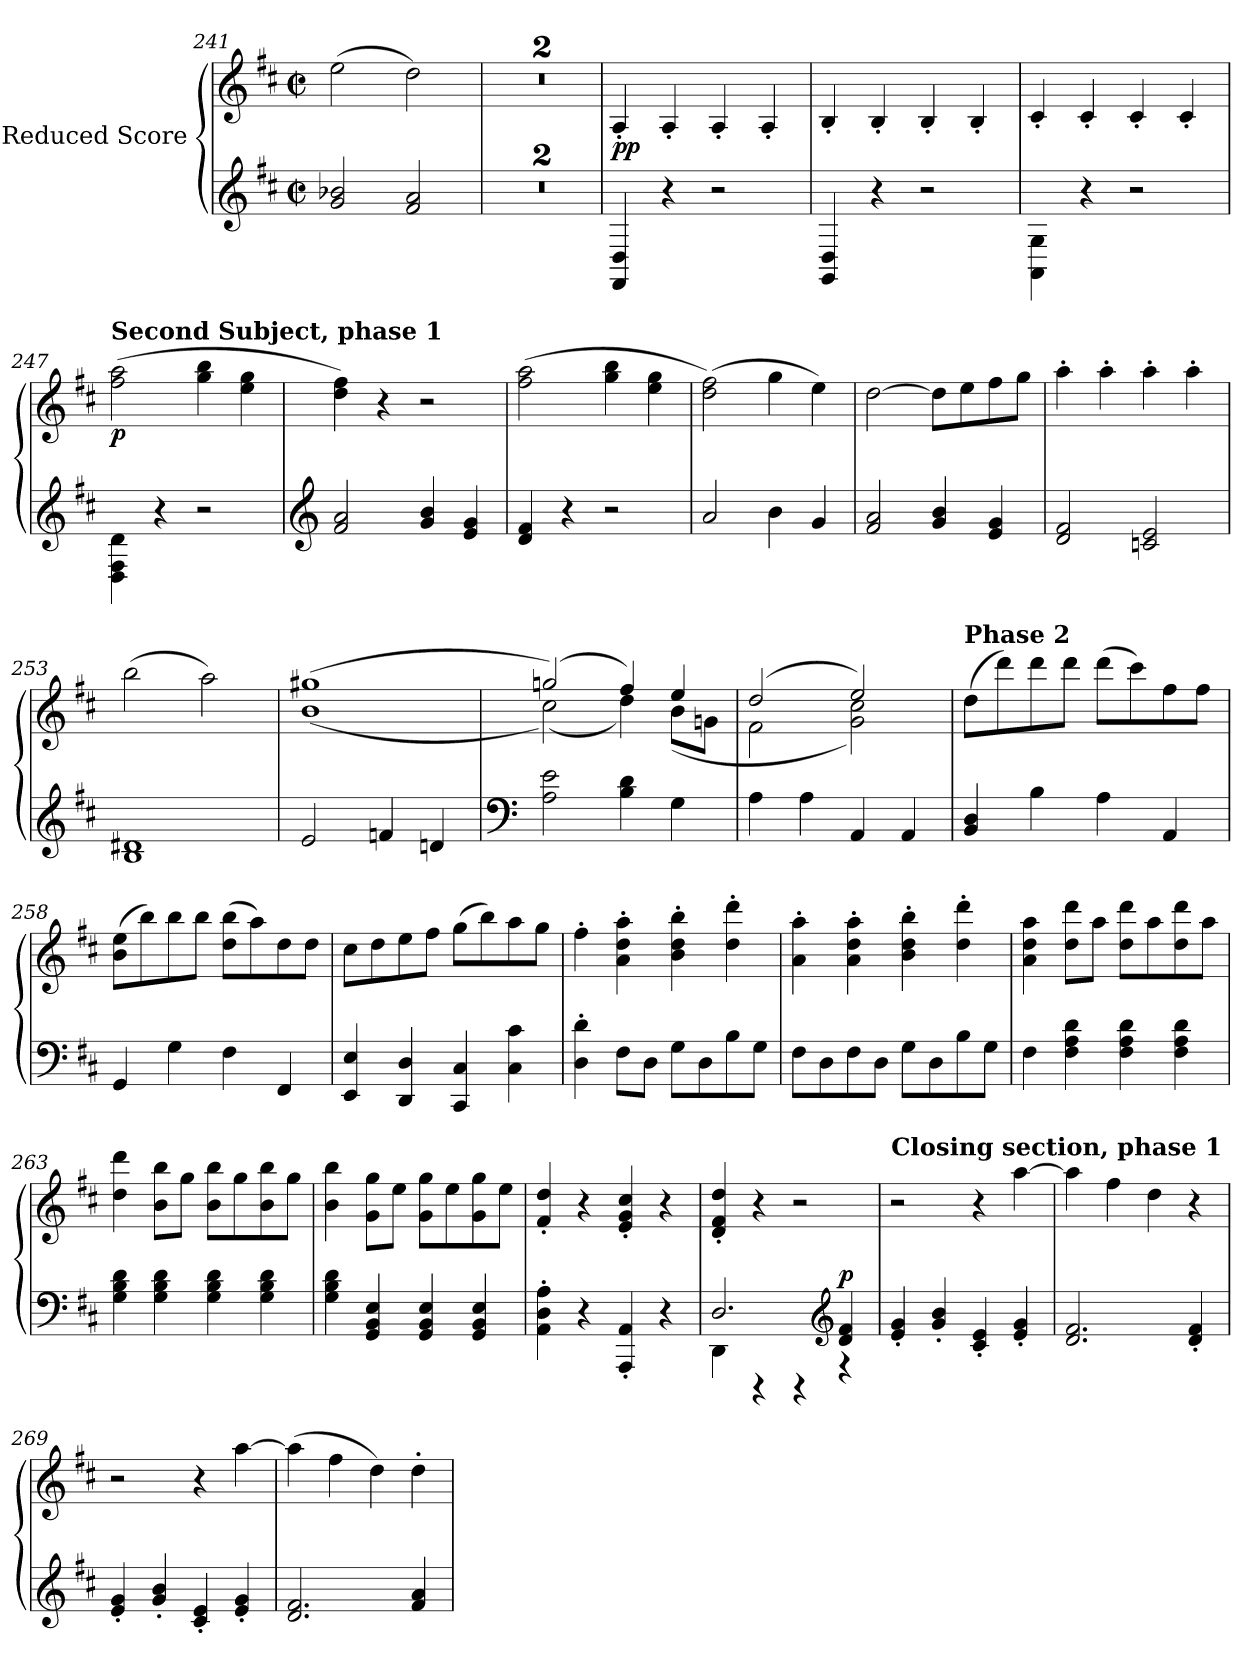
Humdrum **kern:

**kern	**kern	**dynam
*part1	*part1	*part1
*staff2	*staff1	*staff1/2
*I"Reduced Score	*	*
*clefG2	*clefG2	*
*k[f#c#]	*k[f#c#]	*
*D:	*D:	*
*M2/2	*M2/2	*
*met(c|)	*met(c|)	*
=241	=241	=241
2g/ 2b-X/	(>2ee\	.
2f#/ 2a/	2dd\)	.
!!LO:LB:g=z
=242	=242	=242
1r	1r	.
=243	=243	=243
1r	1r	.
=244	=244	=244
!	!	!LO:DY:b
4FF#/ 4D/	4A'/	pp
4r	4A'/	.
2r	4A'/	.
.	4A'/	.
=245	=245	=245
4GG/ 4D/	4B'/	.
4r	4B'/	.
2r	4B'/	.
.	4B'/	.
=246	=246	=246
4AA\ 4G\	4c#'/	.
4r	4c#'/	.
2r	4c#'/	.
.	4c#'/	.
!!LO:LB:g=z
=247	=247	=247
!	!LO:TX:a:B:t=Second Subject, phase 1	!
!	!	!LO:DY:b
4D\ 4F#\ 4d\	(>2ff#\ 2aa\	p
4r	.	.
2r	4gg\ 4bb\	.
.	4ee\ 4gg\	.
=248	=248	=248
*clefG2	*	*
2f#/ 2a/	4dd\ 4ff#\)	.
.	4r	.
4g/ 4b/	2r	.
4e/ 4g/	.	.
=249	=249	=249
4d/ 4f#/	(>2ff#\ 2aa\	.
4r	.	.
2r	4gg\ 4bb\	.
.	4ee\ 4gg\	.
=250	=250	=250
2a/	(>2dd\ 2ff#\)	.
4b\	4gg\	.
4g/	4ee\)	.
=251	=251	=251
2f#/ 2a/	[2dd\	.
4g/ 4b/	8dd\L]	.
.	8ee\	.
4e/ 4g/	8ff#\	.
.	8gg\J	.
!!LO:LB:g=z
=252	=252	=252
2d/ 2f#/	4aa'\	.
.	4aa'\	.
2cn/ 2e/	4aa'\	.
.	4aa'\	.
=253	=253	=253
1B 1d#X	(>2bb\	.
.	2aa\)	.
=254	=254	=254
*	*^	*
2e/	(>1gg#X	(<1b	.
4fn/	.	.	.
4dn/	.	.	.
=255	=255	=255	=255
*clefF4	*	*	*
2A\ 2e\	(>2ggn/)	(<2cc#\)	.
4B\ 4d\	4ff#/)	4dd\)	.
4G\	4ee/	(<8b\L	.
.	.	8gn\J	.
=256	=256	=256	=256
4A\	(>2dd/	2f#\	.
4A\	.	.	.
4AA/	2ee/)	2g\ 2cc#\)	.
4AA/	.	.	.
*	*v	*v	*
!!LO:LB:g=z
=257	=257	=257
!	!LO:TX:a:B:t=Phase 2	!
4BB/ 4D/	(>8dd\L	.
.	8ddd\)	.
4B\	8ddd\	.
.	8ddd\J	.
4A\	(>8ddd\L	.
.	8ccc#\)	.
4AA/	8ff#\	.
.	8ff#\J	.
=258	=258	=258
4GG/	(>8b\ 8ee\L	.
.	8bb\)	.
4G\	8bb\	.
.	8bb\J	.
4F#\	(>8dd\ 8bb\L	.
.	8aa\)	.
4FF#/	8dd\	.
.	8dd\J	.
=259	=259	=259
4EE/ 4E/	8cc#\L	.
.	8dd\	.
4DD/ 4D/	8ee\	.
.	8ff#\J	.
4CC#/ 4C#/	(>8gg\L	.
.	8bb\)	.
4C#\ 4c#\	8aa\	.
.	8gg\J	.
=260	=260	=260
4D\' 4d\'	4ff#'\	.
8F#\L	4a\' 4dd\' 4aa\'	.
8D\J	.	.
8G\L	4b\' 4dd\' 4bb\'	.
8D\	.	.
8B\	4dd\' 4ddd\'	.
8G\J	.	.
!!LO:PB:g=z
=261	=261	=261
8F#\L	4a\' 4aa\'	.
8D\	.	.
8F#\	4a\' 4dd\' 4aa\'	.
8D\J	.	.
8G\L	4b\' 4dd\' 4bb\'	.
8D\	.	.
8B\	4dd\' 4ddd\'	.
8G\J	.	.
=262	=262	=262
4F#\	4a\ 4dd\ 4aa\	.
4F#\ 4A\ 4d\	8dd\ 8ddd\L	.
.	8aa\J	.
4F#\ 4A\ 4d\	8dd\ 8ddd\L	.
.	8aa\	.
4F#\ 4A\ 4d\	8dd\ 8ddd\	.
.	8aa\J	.
=263	=263	=263
4G\ 4B\ 4d\	4dd\ 4ddd\	.
4G\ 4B\ 4d\	8b\ 8bb\L	.
.	8gg\J	.
4G\ 4B\ 4d\	8b\ 8bb\L	.
.	8gg\	.
4G\ 4B\ 4d\	8b\ 8bb\	.
.	8gg\J	.
=264	=264	=264
4G\ 4B\ 4d\	4b\ 4bb\	.
4GG/ 4BB/ 4E/	8g\ 8gg\L	.
.	8ee\J	.
4GG/ 4BB/ 4E/	8g\ 8gg\L	.
.	8ee\	.
4GG/ 4BB/ 4E/	8g\ 8gg\	.
.	8ee\J	.
=265	=265	=265
4AA\' 4D\' 4A\'	4f#/' 4dd/'	.
4r	4r	.
4AAA/' 4AA/'	4e/' 4g/' 4cc#/'	.
4r	4r	.
!!LO:LB:g=z
=266	=266	=266
*^	*	*
2.D/	4DD\	4d/' 4f#/' 4dd/'	.
.	4rDDD	4r	.
.	4rDDD	2r	.
*clefG2	*	*	*
!	!	!	!LO:DY:a=2
4d/ 4f#/	4r	.	p
=267	=267	=267	=267
!	!	!LO:TX:a:B:t=Closing section, phase 1	!
*v	*v	*	*
4e/' 4g/'	2r	.
4g/' 4b/'	.	.
4c#/' 4e/'	4r	.
4e/' 4g/'	[4aa\	.
=268	=268	=268
2.d/ 2.f#/	4aa\]	.
.	4ff#\	.
.	4dd\	.
4d/' 4f#/'	4r	.
=269	=269	=269
4e/' 4g/'	2r	.
4g/' 4b/'	.	.
4c#/' 4e/'	4r	.
4e/' 4g/'	[4aa\	.
=270	=270	=270
2.d/ 2.f#/	(>4aa\]	.
.	4ff#\	.
.	4dd\)	.
4f#/ 4a/	4dd'\	.
=	=	=
*-	*-	*-
